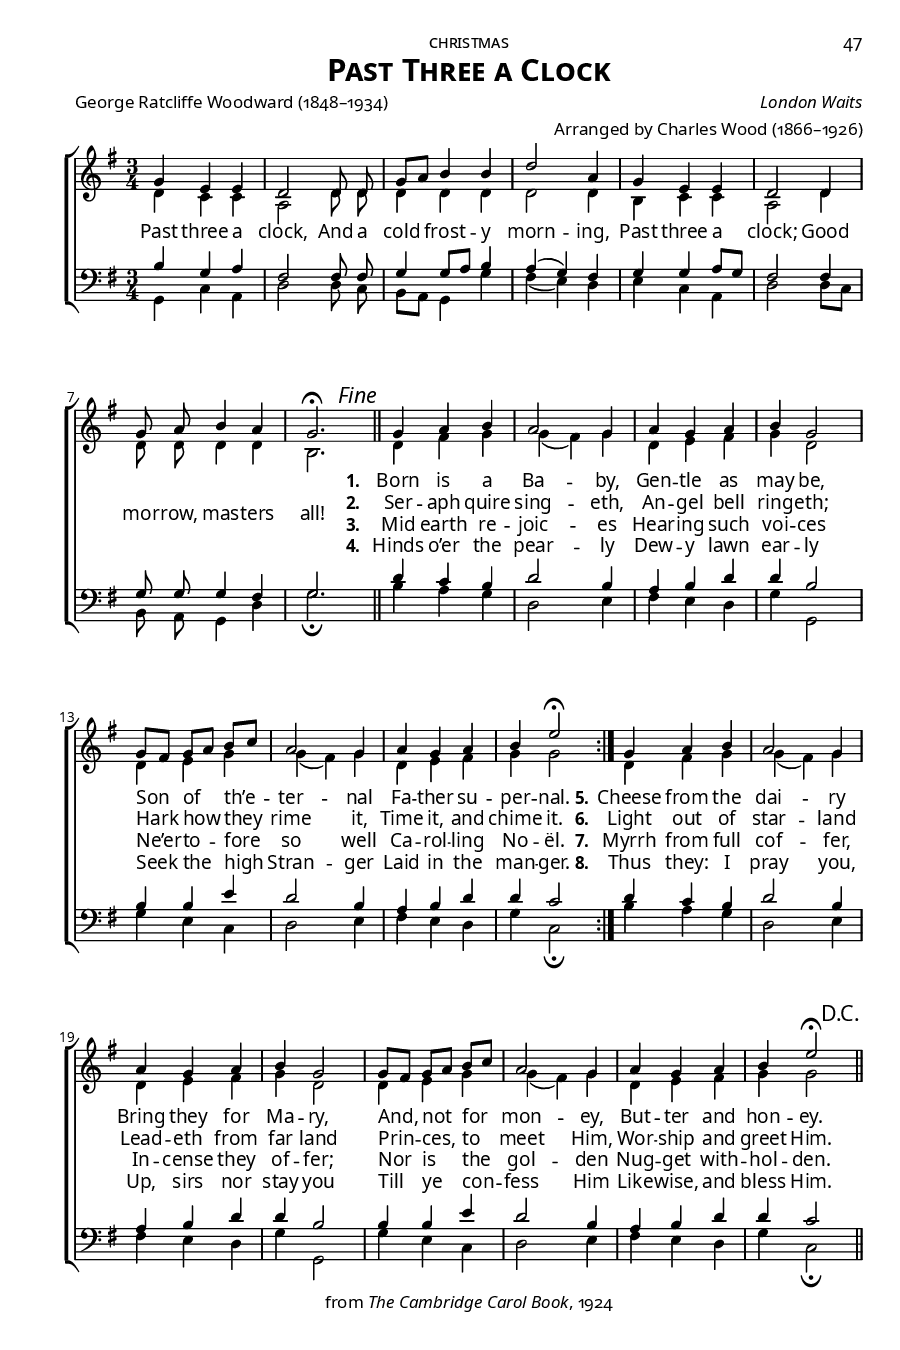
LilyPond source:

\version "2.14.2"
\include "util.ly"
\header {
  title = \markup{\override #'(font-name . "Garamond Premier Pro Semibold"){ \abs-fontsize #15 \smallCapsOldStyle"Past Three a Clock"}}
  poet = \markup\oldStyleNum"George Ratcliffe Woodward (1848–1934)"
  composer = \markup{\italic"London Waits"}
  arranger = \markup\oldStyleNum"Arranged by Charles Wood (1866–1926)"
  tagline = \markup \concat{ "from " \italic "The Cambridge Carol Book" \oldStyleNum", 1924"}
}
\paper {
  paper-height = 9\in
  paper-width = 6\in
  indent = 0\in
  %system-system-spacing = #'((basic-distance . 10) (padding . 0))
  %system-system-spacing =
  %  #'((basic-distance . 0)
  %     (minimum-distance . 0)
  %     (padding . -0.35)
  %     (stretchability . 100))
  ragged-last-bottom = ##f
  ragged-bottom = ##f
  two-sided = ##t
  inner-margin = 0.5\in
  outer-margin = 0.25\in
  top-margin = 0.25\in
  bottom-margin = 0.25\in
  first-page-number = #047
  print-first-page-number = ##t
  headerLine = \markup{\override #'(font-name . "Garamond Premier Pro") \smallCapsOldStyle"christmas"}
  oddHeaderMarkup = \markup\fill-line{
     \override #'(font-name . "Garamond Premier Pro")\abs-fontsize #8.5
     \combine 
        \fill-line{"" \on-the-fly #print-page-number-check-first
        \oldStylePageNum""
        }
        \fill-line{\headerLine}
  }
  evenHeaderMarkup = \markup {
     \override #'(font-name . "Garamond Premier Pro")\abs-fontsize #8.5
     \combine
        \on-the-fly #print-page-number-check-first
        \oldStylePageNum""
        \fill-line{\headerLine}
  }
}
#(set-global-staff-size 14.9) \paper{ #(define fonts (make-pango-font-tree "GoudyOlSt BT" "Garamond Premier Pro" "Garamond Premier Pro" (/ 14.9 20))) }
global = {
  \key g \major
  \time 3/4
  \autoBeamOff
}

sopMusic = \relative c' {
  \repeat volta 2 {
    g'4 e e |
    d2 d8 d |
    g[ a] b4 b ||
    d2 a4 |
    g e e |
    d2 d4 | \break
    
    g8 a b4 a |
    g2.\fermata \bar"||"
    \once \override Score.RehearsalMark #'self-alignment-X = #RIGHT
%    \once \override Score.RehearsalMark #'break-visibility = #end-of-line-visible
    \mark\markup\italic"Fine"
  
    g4 a b |
    a2 g4 |
    a g a |
    b g2 |
    
    g8[ fis] g[ a] b[ c] |
    a2 g4 |
    a g a |
    b e2\fermata
  }
    
  g,4 a b |
  a2 g4 |
  a g a |
  b g2 |
  
  g8[ fis] g[ a] b[ c] |
  a2 g4 |
  a g a |
  b e2\fermata \bar"||"
  \once \override Score.RehearsalMark #'self-alignment-X = #RIGHT
  \mark"D.C."
}
sopWords = \lyricmode {
  
}

altoMusic = \relative c' {
  d4 c c |
  a2 d8 d |
  d4 d d |
  d2 d4 |
  b c c |
  a2 d4 |
  
  d8 d d4 d |
  b2.
  
  d4 fis g |
  g( fis) g |
  d e fis |
  g d2 |
  
  d4 e g |
  g( fis) g |
  d e fis |
  g g2
  
  
  
  d4 fis g |
  g( fis) g |
  d e fis |
  g d2 |
  
  d4 e g |
  g( fis) g |
  d e fis |
  g g2 \bar "||"
}
dropLyrics = {
  \override LyricText #'extra-offset = #'(0 . -4.9)
  \override LyricHyphen #'extra-offset = #'(0 . -4.9)
  \override LyricExtender #'extra-offset = #'(0 . -4.9)
  \override StanzaNumber #'extra-offset = #'(0 . -4.9)
}
altoWords = \lyricmode {
  \dropLyricsIV
  Past three a clock,
  And a cold frost -- y morn -- ing,
  Past three a clock;
  Good
  \dropLyrics
  mor -- row, mas -- ters all!
  
  \dropLyricsVII
  \set stanza = #"1. "
  \set associatedVoice = "sopranos"
  Born is a Ba -- by, Gen -- tle as may be,
  Son of th’e -- ter -- nal Fa -- ther su -- per -- nal.
  
  
  \set stanza = #"5."
  Cheese from the dai -- ry
  Bring they for Ma -- ry,
  And, not for mon -- ey,
  But -- ter and hon -- ey.
}
altoWordsII = \lyricmode {
  \dropLyricsVII
%\markup\italic
  \repeat unfold 21 {\skip1}
  \set stanza = #"2. "
  Ser -- aph quire sing -- eth, An -- gel bell ring -- eth;
  Hark how they rime it, Time it, and chime it.
  
  
  \set stanza = #"6."
  Light out of star -- land
  Lead -- eth from far land
  Prin -- ces, to meet Him,
  Wor -- ship and greet Him.
}
altoWordsIII = \lyricmode {
  \dropLyricsVII
  \repeat unfold 21 {\skip1}
  \set stanza = #"3. "
  Mid earth re -- joic -- es
  Hear -- ing such voi -- ces
  Ne’er -- to -- fore so well
  Ca -- rol -- ling No -- ël.
  
  
  \set stanza = #"7."
  Myrrh from full cof -- fer,
  In -- cense they of -- fer;
  Nor is the gol -- den
  Nug -- get with -- hol -- den.
}
altoWordsIV = \lyricmode {
  \dropLyricsVII
  \repeat unfold 21 {\skip1}
  \set stanza = #"4. "
  Hinds o’er the pear -- ly
  Dew -- y lawn ear -- ly
  Seek the high Stran -- ger
  Laid in the man -- ger.
  
  
  \set stanza = #"8."
  Thus they: I pray you,
  Up, sirs nor stay you
  Till ye con -- fess Him
  Like -- wise, and bless Him.
}
altoWordsV = \lyricmode {
  \repeat unfold 21 {\skip1}
}
altoWordsVI = \lyricmode {
  \repeat unfold 21 {\skip1}
}
altoWordsVII = \lyricmode {
  \repeat unfold 21 {\skip1}
}
altoWordsVIII = \lyricmode {
  \repeat unfold 21 {\skip1}
}
tenorMusic = \relative c' {
  b4 g a |
  fis2 fis8 fis |
  g4 g8[ a] b4 |
  a( g) fis |
  g g a8[ g] |
  fis2 fis4 |
  
  g8 g g4 fis |
  g2. |
  
  d'4 c b |
  d2 b4 |
  a b d |
  d b2 |
  
  b4 b e |
  d2 b4 |
  a b d |
  d c2
  
  
  
  d4 c b |
  d2 b4 |
  a b d |
  d b2 |
  
  b4 b e |
  d2 b4 |
  a b d |
  d c2 \bar "||"
}
tenorWords = \lyricmode {

}

bassMusic = \relative c {
  g4 c a |
  d2 d8 c |
  b[ a] g4 g' |
  fis( e) d |
  e c a |
  d2 d8[ c] |
  
  b a g4 d' |
  g2.\fermata |
  
  b4 a g |
  d2 e4 |
  fis e d |
  g g,2 |
  
  g'4 e c |
  d2 e4 |
  fis e d |
  g c,2\fermata
  
  
  
  
  
  b'4 a g |
  d2 e4 |
  fis e d |
  g g,2 |
  
  g'4 e c |
  d2 e4 |
  fis e d |
  g c,2\fermata \bar "||"
}
bassWords = \lyricmode {

}

pianoRH = \relative c' {
  
}
pianoLH = \relative c' {
  
}

\score {
  <<
   \new ChoirStaff <<
%    \new Lyrics = sopranos \with { \override VerticalAxisGroup #'nonstaff-relatedstaff-spacing = #'((basic-distance . 1)) }
    \new Staff = women <<
      \new Voice = "sopranos" { \voiceOne << \global \sopMusic >> }
      \new Voice = "altos" { \voiceTwo << \global \altoMusic >> }
    >>
    \new Lyrics \with { alignAboveContext = #"women" \override VerticalAxisGroup #'nonstaff-relatedstaff-spacing = #'((basic-distance . 1))} \lyricsto "sopranos" \sopWords
    \new Lyrics = "altosVIII"  \with { alignBelowContext = #"women" \override VerticalAxisGroup #'nonstaff-relatedstaff-spacing = #'((basic-distance . 1))} \lyricsto "sopranos" \altoWordsVIII
    \new Lyrics = "altosVII"  \with { alignBelowContext = #"women" \override VerticalAxisGroup #'nonstaff-relatedstaff-spacing = #'((basic-distance . 1))} \lyricsto "sopranos" \altoWordsVII
    \new Lyrics = "altosVI"  \with { alignBelowContext = #"women" \override VerticalAxisGroup #'nonstaff-relatedstaff-spacing = #'((basic-distance . 1))} \lyricsto "sopranos" \altoWordsVI
    \new Lyrics = "altosV"  \with { alignBelowContext = #"women" \override VerticalAxisGroup #'nonstaff-relatedstaff-spacing = #'((basic-distance . 1))} \lyricsto "sopranos" \altoWordsV
    \new Lyrics = "altosIV"  \with { alignBelowContext = #"women" \override VerticalAxisGroup #'nonstaff-relatedstaff-spacing = #'((basic-distance . 1))} \lyricsto "sopranos" \altoWordsIV
    \new Lyrics = "altosIII"  \with { alignBelowContext = #"women" \override VerticalAxisGroup #'nonstaff-relatedstaff-spacing = #'((basic-distance . 1))} \lyricsto "sopranos" \altoWordsIII
    \new Lyrics = "altosII"  \with { alignBelowContext = #"women" \override VerticalAxisGroup #'nonstaff-relatedstaff-spacing = #'((basic-distance . 1))} \lyricsto "sopranos" \altoWordsII
    \new Lyrics = "altos"  \with { alignBelowContext = #"women" \override VerticalAxisGroup #'nonstaff-relatedstaff-spacing = #'((padding . 0))} \lyricsto "altos" \altoWords
   \new Staff = men <<
      \clef bass
      \new Voice = "tenors" { \voiceOne << \global \tenorMusic >> }
      \new Voice = "basses" { \voiceTwo << \global \bassMusic >> }
    >>
    \new Lyrics \with { alignAboveContext = #"men" \override VerticalAxisGroup #'nonstaff-relatedstaff-spacing = #'((basic-distance . 1)) } \lyricsto "tenors" \tenorWords
    \new Lyrics \with { alignBelowContext = #"men" \override VerticalAxisGroup #'nonstaff-relatedstaff-spacing = #'((basic-distance . 1)) } \lyricsto "basses" \bassWords
  >>
%    \new PianoStaff << \new Staff { \new Voice { \pianoRH } } \new Staff { \clef "bass" \pianoLH } >>
  >>
  \layout {
    \context {
      \Score
      \override SpacingSpanner #'base-shortest-duration = #(ly:make-moment 1 4)
      \override SpacingSpanner #'common-shortest-duration = #(ly:make-moment 1 4)
    }
    \context {
      % Remove all empty staves
      % \Staff \RemoveEmptyStaves \override VerticalAxisGroup #'remove-first = ##t
    }
  }
  \midi {
    %\tempo 4 = 90
    \set Staff.midiInstrument = "flute"
  
    \context {
      \Voice
      \remove "Dynamic_performer"
    }
  }
}
